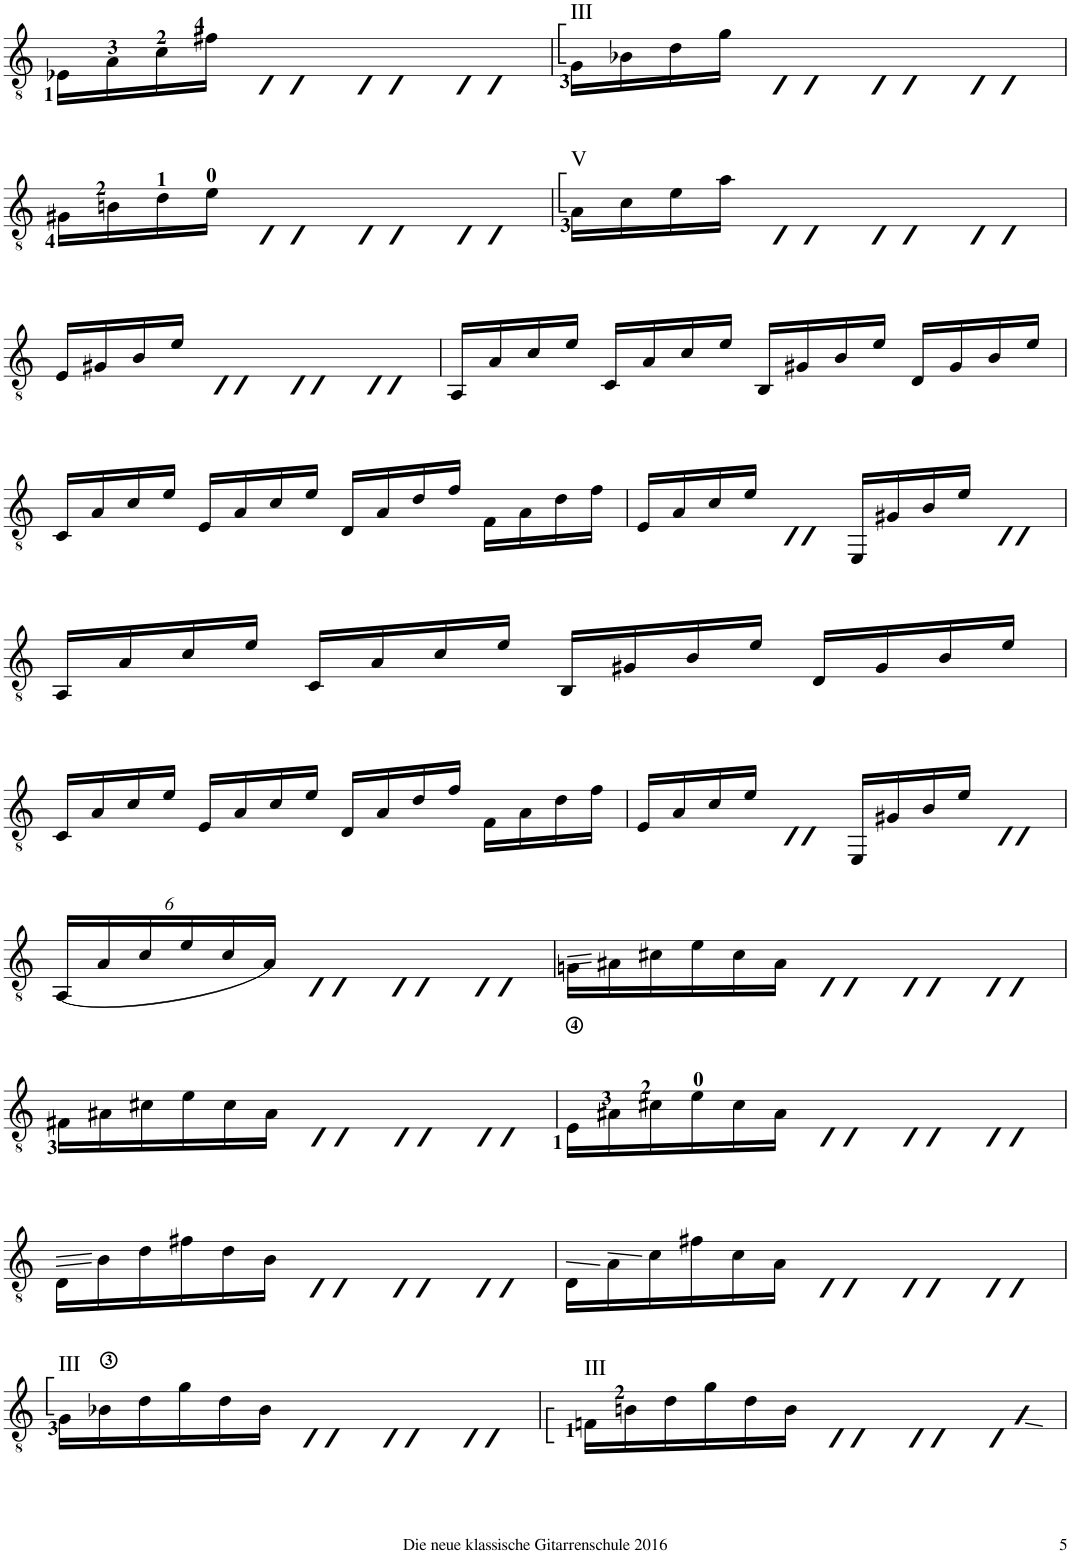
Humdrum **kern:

**kern
*part1
*staff1
*I"Klassische Gitarre
*I'Git.
!!LO:PB:g=z
*clefGv2
*k[]
*M4/4
=64
16E-X\LL
16A\
16c\
16f#X\JJ
8AL
8AJ
8AL
8AJ
8AL
8AJ
=65
!LO:TX:a:t=III
16G\LL
16B-X\
16d\
16g\JJ
8AL
8AJ
8AL
8AJ
8AL
8AJ
!!LO:LB:g=z
=66
16G#X\LL
16Bn\
16d\
16e\JJ
8AL
8AJ
8AL
8AJ
8AL
8AJ
=67
!LO:TX:a:t=V
16A\LL
16c\
16e\
16a\JJ
8AL
8AJ
8AL
8AJ
8AL
8AJ
!!LO:LB:g=z
=68
16E/LL
16G#X/
16B/
16e/JJ
8AL
8AJ
8AL
8AJ
8AL
8AJ
=69
16AA/LL
16A/
16c/
16e/JJ
16C/LL
16A/
16c/
16e/JJ
16BB/LL
16G#X/
16B/
16e/JJ
16D/LL
16G#/
16B/
16e/JJ
!!LO:LB:g=z
=70
16C/LL
16A/
16c/
16e/JJ
16E/LL
16A/
16c/
16e/JJ
16D/LL
16A/
16d/
16f/JJ
16F\LL
16A\
16d\
16f\JJ
=71
16E/LL
16A/
16c/
16e/JJ
8AL
8AJ
16EE/LL
16G#X/
16B/
16e/JJ
8AL
8AJ
!!LO:LB:g=z
=72
16AA/LL
16A/
16c/
16e/JJ
16C/LL
16A/
16c/
16e/JJ
16BB/LL
16G#X/
16B/
16e/JJ
16D/LL
16G#/
16B/
16e/JJ
!!LO:LB:g=z
=73
16C/LL
16A/
16c/
16e/JJ
16E/LL
16A/
16c/
16e/JJ
16D/LL
16A/
16d/
16f/JJ
16F\LL
16A\
16d\
16f\JJ
=74
16E/LL
16A/
16c/
16e/JJ
8AL
8AJ
16EE/LL
16G#X/
16B/
16e/JJ
8AL
8AJ
!!LO:LB:g=z
=75
*Xbrackettup
(24AA/LL
24A/
24c/
24e/
24c/
24A/JJ)
8AL
8AJ
8AL
8AJ
8AL
8AJ
=76
(24Gn<\LL
24A#X\
24c#X\
24e\
24c#\
24A#\JJ)
8A#L
8A#J
8A#L
8A#J
8A#L
8A#J
!!LO:LB:g=z
=77
(24F#X\LL
24A#X\
24c#X\
24e\
24c#\
24A#\JJ)
8A#L
8A#J
8A#L
8A#J
8A#L
8A#J
=78
(24E\LL
24A#X\
24c#X\
24e\
24c#\
24A#\JJ)
8A#L
8A#J
8A#L
8A#J
8A#L
8A#J
!!LO:LB:g=z
=79
(24D\LL
24B<\
24d\
24f#X\
24d\
24B\JJ)
8AL
8AJ
8AL
8AJ
8AL
8AJ
=80
(24D\LL
24A\
24c\
24f#X\
24c\
24A\JJ)
8AL
8AJ
8AL
8AJ
8AL
8AJ
!!LO:LB:g=z
=81
!LO:TX:a:t=III
(24G\LL
24B-X\
24d\
24g\
24d\
24B-\JJ)
8AL
8AJ
8AL
8AJ
8AL
8AJ
=82
!LO:TX:a:t=III
(24Fn\LL
24Bn\
24d\
24g\
24d\
24B\JJ)
8AL
8AJ
8AL
8AJ
8AL
8AJ
=
*-
